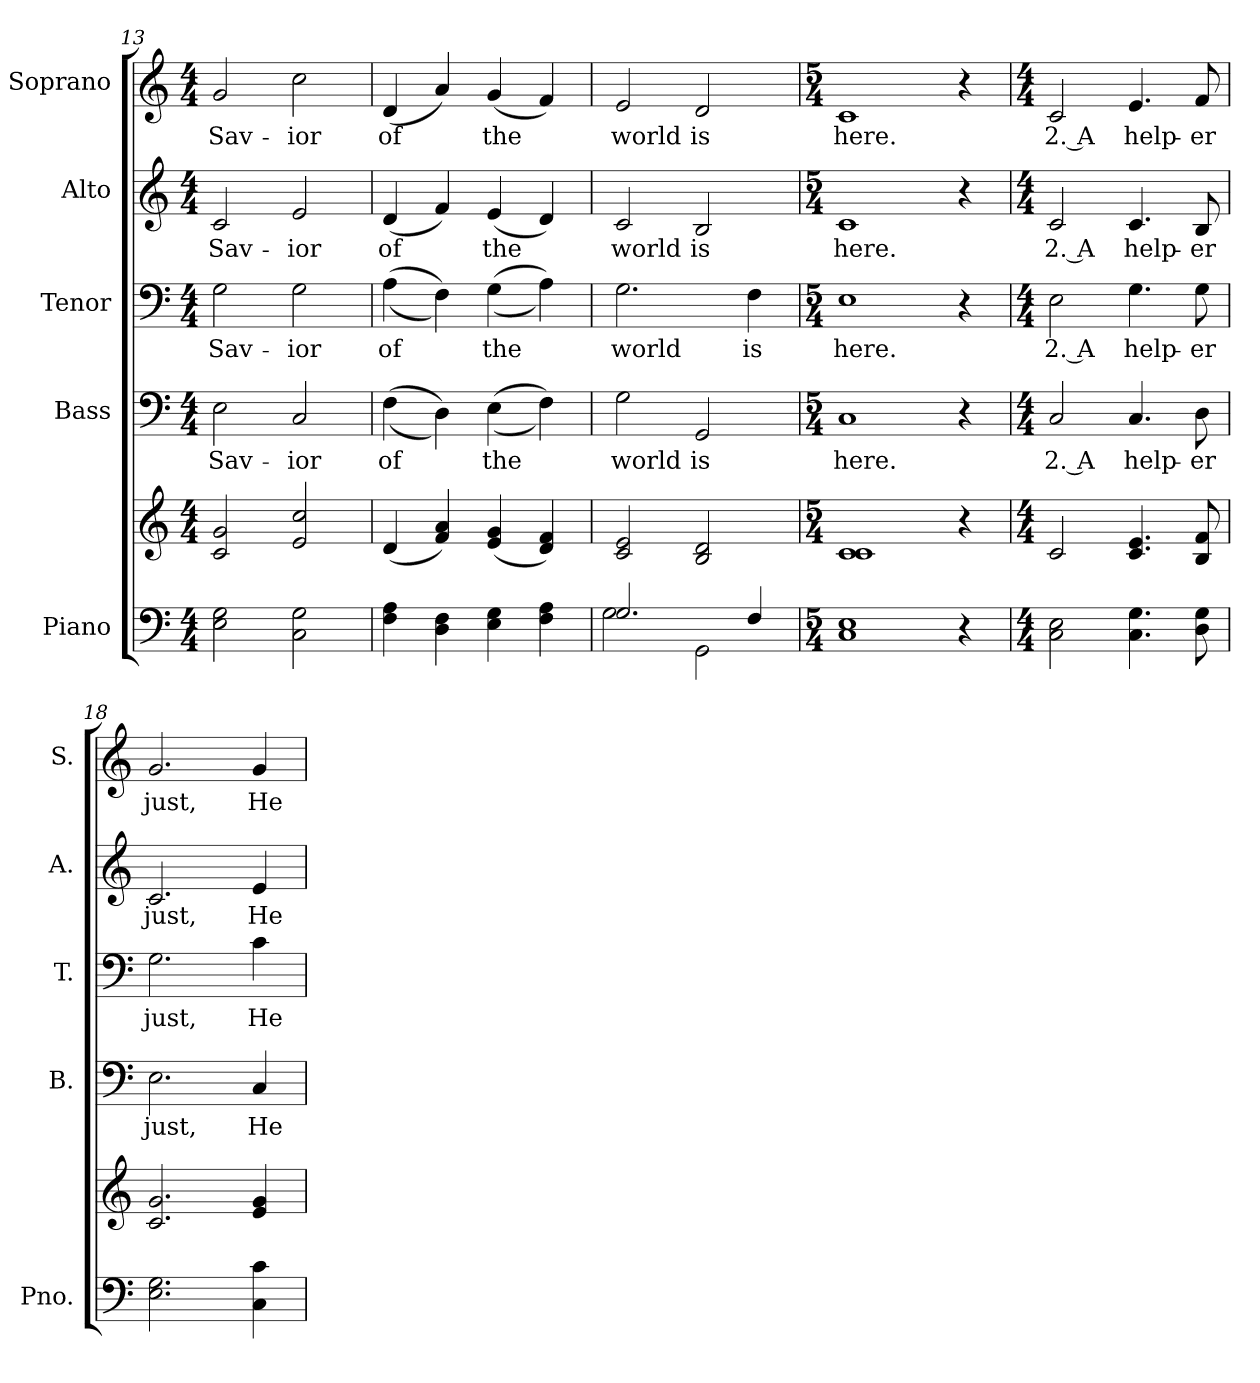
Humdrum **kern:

**kern	**kern	**kern	**text	**kern	**text	**kern	**text	**kern	**text
*part5	*part5	*part4	*part4	*part3	*part3	*part2	*part2	*part1	*part1
*staff6	*staff5	*staff4	*staff4	*staff3	*staff3	*staff2	*staff2	*staff1	*staff1
*I"Piano	*	*I"Bass	*	*I"Tenor	*	*I"Alto	*	*I"Soprano	*
*I'Pno.	*	*I'B.	*	*I'T.	*	*I'A.	*	*I'S.	*
!!LO:PB:g=z
*clefF4	*clefG2	*clefF4	*	*clefF4	*	*clefG2	*	*clefG2	*
*k[]	*k[]	*k[]	*	*k[]	*	*k[]	*	*k[]	*
*C:	*C:	*C:	*	*C:	*	*C:	*	*C:	*
*M4/4	*M4/4	*M4/4	*	*M4/4	*	*M4/4	*	*M4/4	*
=13	=13	=13	=13	=13	=13	=13	=13	=13	=13
!	!	!	!LO:LY:b:color=#000000	!	!	!	!	!	!
!	!	!	!	!	!LO:LY:b:color=#000000	!	!	!	!
!	!	!	!	!	!	!	!LO:LY:b:color=#000000	!	!
!	!	!	!	!	!	!	!	!	!LO:LY:b:color=#000000
2Ei\ 2Gi	2ci/ 2gi	2Ei\	Sav-	2Gi\	Sav-	2ci/	Sav-	2gi/	Sav-
!	!	!	!LO:LY:b:color=#000000	!	!	!	!	!	!
!	!	!	!	!	!LO:LY:b:color=#000000	!	!	!	!
!	!	!	!	!	!	!	!LO:LY:b:color=#000000	!	!
!	!	!	!	!	!	!	!	!	!LO:LY:b:color=#000000
2Ci\ 2Gi	2ei/ 2cci	2Ci/	-ior	2Gi\	-ior	2ei/	-ior	2cci\	-ior
=14	=14	=14	=14	=14	=14	=14	=14	=14	=14
!	!	!	!LO:LY:b:color=#000000	!	!	!	!	!	!
!	!	!	!	!	!LO:LY:b:color=#000000	!	!	!	!
!	!	!	!	!	!	!	!LO:LY:b:color=#000000	!	!
!	!	!	!	!	!	!	!	!	!LO:LY:b:color=#000000
4Fi\ 4Ai	(4di/	((4Fi\	of	((4Ai\	of	(4di/	of	(4di/	of
4Di\ 4Fi	4fi/ 4ai)	4Di\))	.	4Fi\))	.	4fi/)	.	4ai/)	.
!	!	!	!LO:LY:b:color=#000000	!	!	!	!	!	!
!	!	!	!	!	!LO:LY:b:color=#000000	!	!	!	!
!	!	!	!	!	!	!	!LO:LY:b:color=#000000	!	!
!	!	!	!	!	!	!	!	!	!LO:LY:b:color=#000000
4Ei\ 4Gi	(4ei/ 4gi	((4Ei\	the	((4Gi\	the	(4ei/	the	(4gi/	the
4Fi\ 4Ai	4di/ 4fi)	4Fi\))	.	4Ai\))	.	4di/)	.	4fi/)	.
=15	=15	=15	=15	=15	=15	=15	=15	=15	=15
*^	*	*	*	*	*	*	*	*	*
!	!	!	!	!LO:LY:b:color=#000000	!	!	!	!	!	!
!	!	!	!	!	!	!LO:LY:b:color=#000000	!	!	!	!
!	!	!	!	!	!	!	!	!LO:LY:b:color=#000000	!	!
!	!	!	!	!	!	!	!	!	!	!LO:LY:b:color=#000000
2.Gi/	2Gi\	2ci/ 2ei	2Gi\	world	2.Gi\	world	2ci/	world	2ei/	world
!	!	!	!	!LO:LY:b:color=#000000	!	!	!	!	!	!
!	!	!	!	!	!	!	!	!LO:LY:b:color=#000000	!	!
!	!	!	!	!	!	!	!	!	!	!LO:LY:b:color=#000000
.	2GGi\	2Bi/ 2di	2GGi/	is	.	.	2Bi/	is	2di/	is
!	!	!	!	!	!	!LO:LY:b:color=#000000	!	!	!	!
4Fi/	.	.	.	.	4Fi\	is	.	.	.	.
*v	*v	*	*	*	*	*	*	*	*	*
!!LO:PB:g=z
=16	=16	=16	=16	=16	=16	=16	=16	=16	=16
*M5/4	*M5/4	*M5/4	*	*M5/4	*	*M5/4	*	*M5/4	*
!	!	!	!LO:LY:b:color=#000000	!	!	!	!	!	!
!	!	!	!	!	!LO:LY:b:color=#000000	!	!	!	!
!	!	!	!	!	!	!	!LO:LY:b:color=#000000	!	!
!	!	!	!	!	!	!	!	!	!LO:LY:b:color=#000000
1Ci 1Ei	1ci 1ci	1Ci	here.	1Ei	here.	1ci	here.	1ci	here.
4r	4r	4r	.	4r	.	4r	.	4r	.
=17	=17	=17	=17	=17	=17	=17	=17	=17	=17
*M4/4	*M4/4	*M4/4	*	*M4/4	*	*M4/4	*	*M4/4	*
!	!	!	!LO:LY:b:color=#000000	!	!	!	!	!	!
!	!	!	!	!	!LO:LY:b:color=#000000	!	!	!	!
!	!	!	!	!	!	!	!LO:LY:b:color=#000000	!	!
!	!	!	!	!	!	!	!	!	!LO:LY:b:color=#000000
2Ci\ 2Ei	2ci/	2Ci/	2. A	2Ei\	2. A	2ci/	2. A	2ci/	2. A
!	!	!	!LO:LY:b:color=#000000	!	!	!	!	!	!
!	!	!	!	!	!LO:LY:b:color=#000000	!	!	!	!
!	!	!	!	!	!	!	!LO:LY:b:color=#000000	!	!
!	!	!	!	!	!	!	!	!	!LO:LY:b:color=#000000
4.Ci\ 4.Gi	4.ci/ 4.ei	4.Ci/	help-	4.Gi\	help-	4.ci/	help-	4.ei/	help-
!	!	!	!LO:LY:b:color=#000000	!	!	!	!	!	!
!	!	!	!	!	!LO:LY:b:color=#000000	!	!	!	!
!	!	!	!	!	!	!	!LO:LY:b:color=#000000	!	!
!	!	!	!	!	!	!	!	!	!LO:LY:b:color=#000000
8Di\ 8Gi	8Bi/ 8fi	8Di\	-er	8Gi\	-er	8Bi/	-er	8fi/	-er
=18	=18	=18	=18	=18	=18	=18	=18	=18	=18
!	!	!	!LO:LY:b:color=#000000	!	!	!	!	!	!
!	!	!	!	!	!LO:LY:b:color=#000000	!	!	!	!
!	!	!	!	!	!	!	!LO:LY:b:color=#000000	!	!
!	!	!	!	!	!	!	!	!	!LO:LY:b:color=#000000
2.Ei\ 2.Gi	2.ci/ 2.gi	2.Ei\	just,	2.Gi\	just,	2.ci/	just,	2.gi/	just,
!	!	!	!LO:LY:b:color=#000000	!	!	!	!	!	!
!	!	!	!	!	!LO:LY:b:color=#000000	!	!	!	!
!	!	!	!	!	!	!	!LO:LY:b:color=#000000	!	!
!	!	!	!	!	!	!	!	!	!LO:LY:b:color=#000000
4Ci\ 4ci	4ei/ 4gi	4Ci/	He	4ci\	He	4ei/	He	4gi/	He
=	=	=	=	=	=	=	=	=	=
*-	*-	*-	*-	*-	*-	*-	*-	*-	*-
